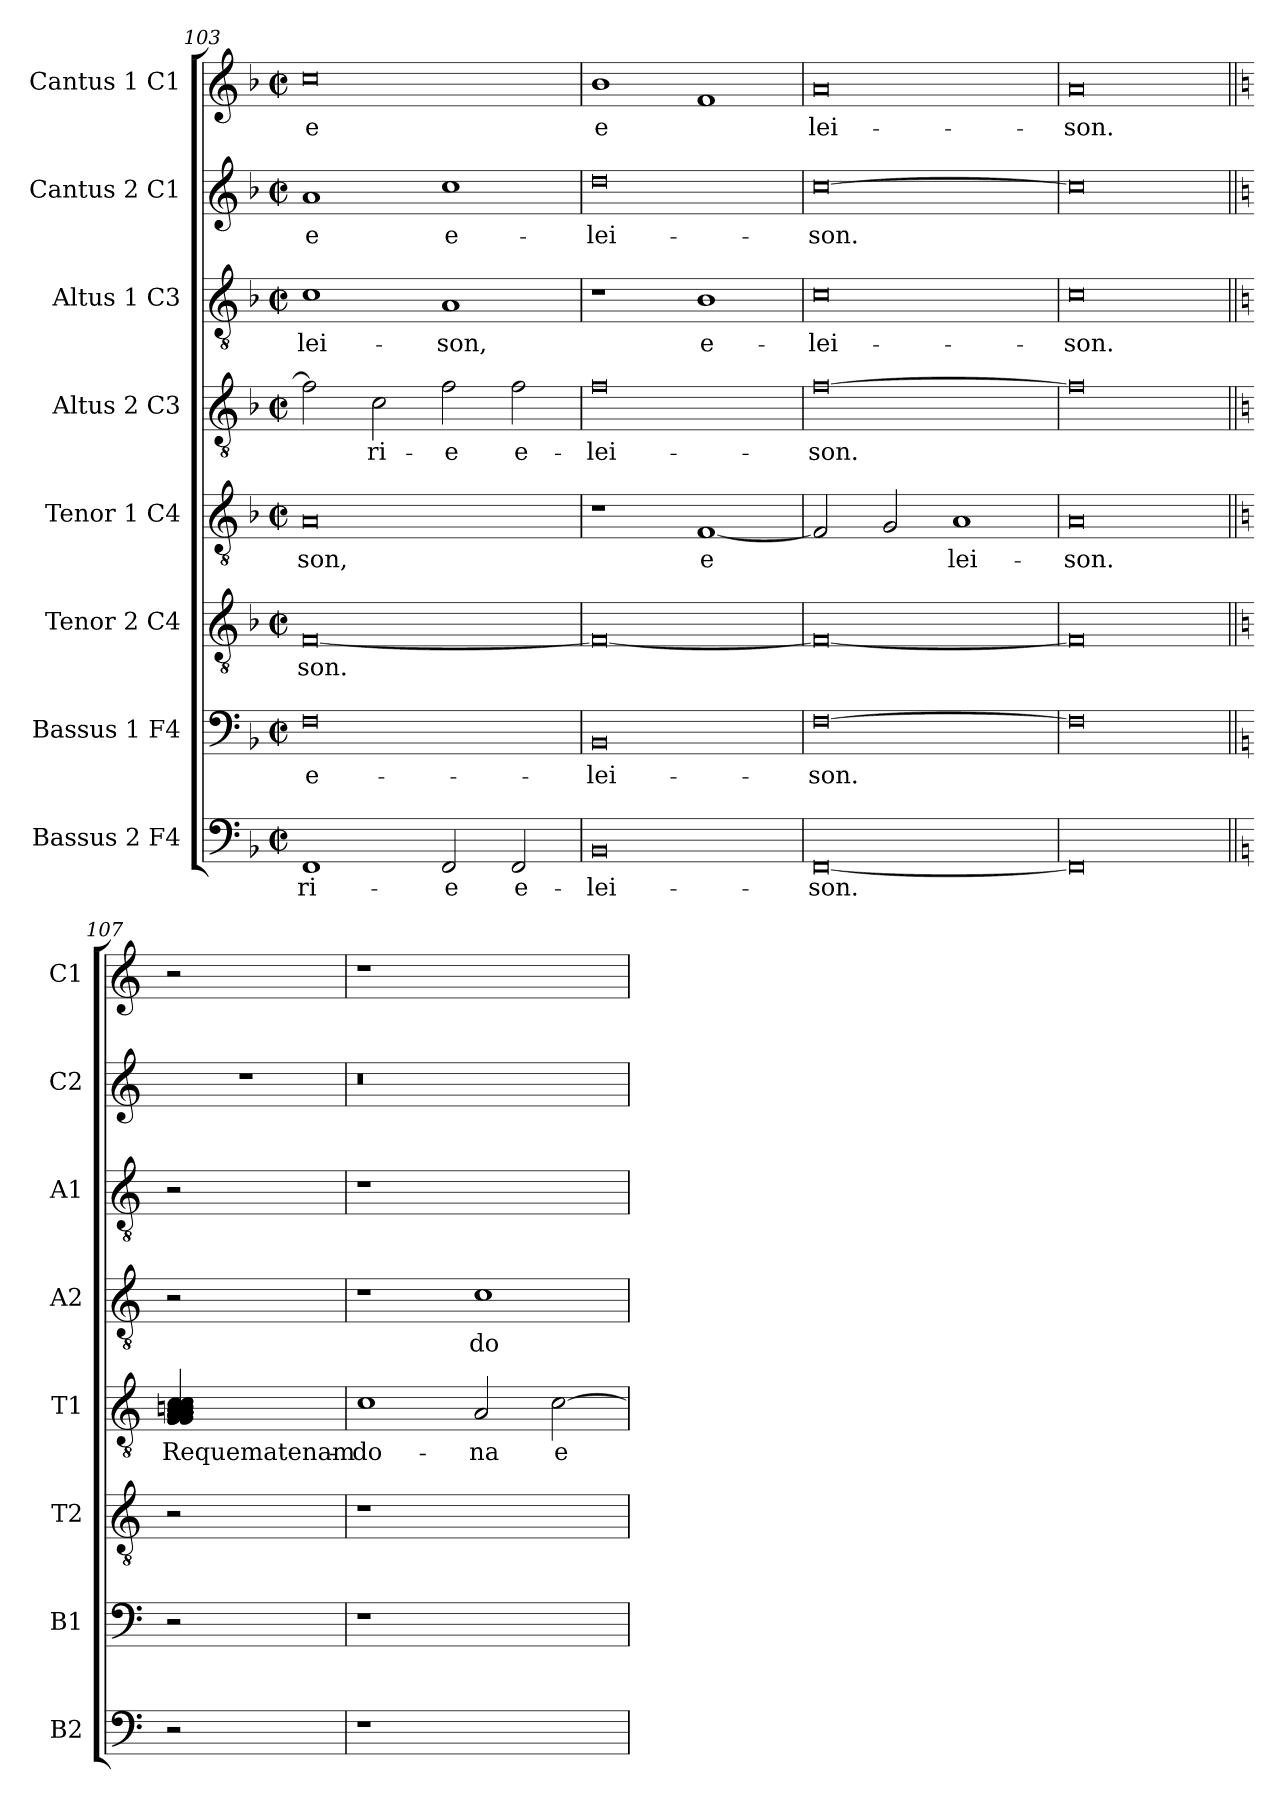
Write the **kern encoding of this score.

**kern	**text	**kern	**text	**kern	**text	**kern	**text	**kern	**text	**kern	**text	**kern	**text	**kern	**text
*part8	*part8	*part7	*part7	*part6	*part6	*part5	*part5	*part4	*part4	*part3	*part3	*part2	*part2	*part1	*part1
*staff8	*staff8	*staff7	*staff7	*staff6	*staff6	*staff5	*staff5	*staff4	*staff4	*staff3	*staff3	*staff2	*staff2	*staff1	*staff1
*I"Bassus 2  F4	*	*I"Bassus 1  F4	*	*I"Tenor 2  C4	*	*I"Tenor 1  C4	*	*I"Altus 2  C3	*	*I"Altus 1  C3	*	*I"Cantus 2  C1	*	*I"Cantus 1  C1	*
*I'B2	*	*I'B1	*	*I'T2	*	*I'T1	*	*I'A2	*	*I'A1	*	*I'C2	*	*I'C1	*
*clefF4	*	*clefF4	*	*clefGv2	*	*clefGv2	*	*clefGv2	*	*clefGv2	*	*clefG2	*	*clefG2	*
*k[b-]	*	*k[b-]	*	*k[b-]	*	*k[b-]	*	*k[b-]	*	*k[b-]	*	*k[b-]	*	*k[b-]	*
*F:	*	*F:	*	*F:	*	*F:	*	*F:	*	*F:	*	*F:	*	*F:	*
*M2/2	*	*M2/2	*	*M2/2	*	*M2/2	*	*M2/2	*	*M2/2	*	*M2/2	*	*M2/2	*
*met(c|)	*	*met(c|)	*	*met(c|)	*	*met(c|)	*	*met(c|)	*	*met(c|)	*	*met(c|)	*	*met(c|)	*
=103	=103	=103	=103	=103	=103	=103	=103	=103	=103	=103	=103	=103	=103	=103	=103
!	!LO:LY:b:cj	!	!LO:LY:b:cj	!	!LO:LY:b:cj	!	!LO:LY:b:cj	!	!LO:LY:b:cj	!	!LO:LY:b:cj	!	!LO:LY:b:cj	!	!LO:LY:b:cj
1FF	-ri-	0F	e-	[<0F	-son.	0A	-son,	2f\]	--	1c	-lei-	1a	-e	0cc	-e
!	!	!	!	!	!	!	!	!	!LO:LY:b:cj	!	!	!	!	!	!
.	.	.	.	.	.	.	.	2c\	-ri-	.	.	.	.	.	.
!	!LO:LY:b:cj	!	!	!	!	!	!	!	!LO:LY:b:cj	!	!LO:LY:b:cj	!	!LO:LY:b:cj	!	!
2FF/	-e	.	.	.	.	.	.	2f\	-e	1A	-son,	1cc	e-	.	.
!	!LO:LY:b:cj	!	!	!	!	!	!	!	!LO:LY:b:cj	!	!	!	!	!	!
2FF/	e-	.	.	.	.	.	.	2f\	e-	.	.	.	.	.	.
=104	=104	=104	=104	=104	=104	=104	=104	=104	=104	=104	=104	=104	=104	=104	=104
!	!LO:LY:b:cj	!	!LO:LY:b:cj	!	!LO:LY:b:cj	!	!	!	!LO:LY:b:cj	!	!	!	!LO:LY:b:cj	!	!LO:LY:b:cj
0BB-	-lei-	0BB-	-lei-	0F_<	.	1r	.	0f	-lei-	1r	.	0dd	-lei-	1b-	e-
!	!	!	!	!	!	!	!LO:LY:b:cj	!	!	!	!LO:LY:b:cj	!	!	!	!LO:LY:b:cj
.	.	.	.	.	.	[<1F	e-	.	.	1B-	e-	.	.	1f	--
=105	=105	=105	=105	=105	=105	=105	=105	=105	=105	=105	=105	=105	=105	=105	=105
!	!LO:LY:b:cj	!	!LO:LY:b:cj	!	!LO:LY:b:cj	!	!LO:LY:b:cj	!	!LO:LY:b:cj	!	!LO:LY:b:cj	!	!LO:LY:b:cj	!	!LO:LY:b:cj
[<0FF	-son.	[>0F	-son.	0F_<	.	2F/]	--	[>0f	-son.	0c	-lei-	[>0cc	-son.	0a	-lei-
!	!	!	!	!	!	!	!LO:LY:b:cj	!	!	!	!	!	!	!	!
.	.	.	.	.	.	2G/	--	.	.	.	.	.	.	.	.
!	!	!	!	!	!	!	!LO:LY:b:cj	!	!	!	!	!	!	!	!
.	.	.	.	.	.	1A	-lei-	.	.	.	.	.	.	.	.
=106	=106	=106	=106	=106	=106	=106	=106	=106	=106	=106	=106	=106	=106	=106	=106
!	!LO:LY:b:cj	!	!LO:LY:b:cj	!	!LO:LY:b:cj	!	!LO:LY:b:cj	!	!LO:LY:b:cj	!	!LO:LY:b:cj	!	!LO:LY:b:cj	!	!LO:LY:b:cj
0FF]	.	0F]	.	0F]	.	0A	-son.	0f]	.	0c	-son.	0cc]	.	0a	-son.
=107||	=107||	=107||	=107||	=107||	=107||	=107||	=107||	=107||	=107||	=107||	=107||	=107||	=107||	=107||	=107||
*k[]	*	*k[]	*	*k[]	*	*k[]	*	*k[]	*	*k[]	*	*k[]	*	*k[]	*
*C:	*	*C:	*	*C:	*	*C:	*	*C:	*	*C:	*	*C:	*	*C:	*
!	!	!	!	!	!	!	!LO:LY:b:cj	!	!	!	!	!	!	!	!
2r	.	2r	.	2r	.	4c/ 4c/ 4c/ 4Bn/ 4B/ 4B/ 4B/ 4A/ 4A/ 4A/ 4A/ 4A/ 4A/ 4A/ 4G/ 4G/ 4G/ 4A/	Requematenam-	2r	.	2r	.	1r	.	2r	.
.	.	.	.	.	.	2.ryy	.	.	.	.	.	.	.	.	.
2ryy	.	2ryy	.	2ryy	.	.	.	2ryy	.	2ryy	.	.	.	2ryy	.
=108!	=108!	=108!	=108!	=108!	=108!	=108!	=108!	=108!	=108!	=108!	=108!	=108!	=108!	=108!	=108!
!	!	!	!	!	!	!	!LO:LY:b:cj	!	!	!	!	!	!	!	!
1r	.	1r	.	1r	.	1c	-do-	1r	.	1r	.	0r	.	1r	.
!	!	!	!	!	!	!	!LO:LY:b:cj	!	!LO:LY:b:cj	!	!	!	!	!	!
1ryy	.	1ryy	.	1ryy	.	2A/	-na	1c	do-	1ryy	.	.	.	1ryy	.
!	!	!	!	!	!	!	!LO:LY:b:cj	!	!	!	!	!	!	!	!
.	.	.	.	.	.	[>2c\	e-	.	.	.	.	.	.	.	.
=	=	=	=	=	=	=	=	=	=	=	=	=	=	=	=
*-	*-	*-	*-	*-	*-	*-	*-	*-	*-	*-	*-	*-	*-	*-	*-
